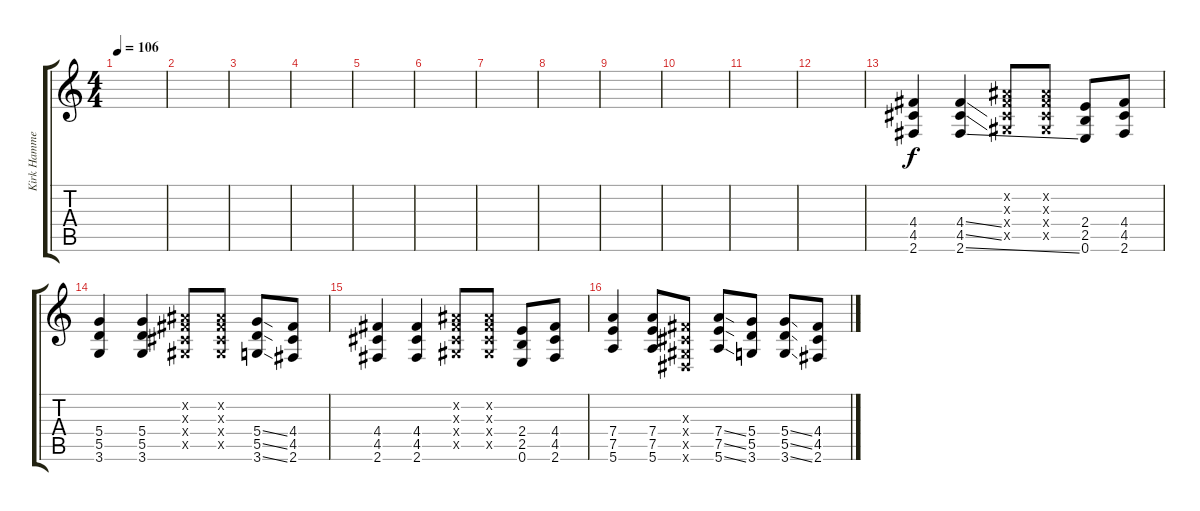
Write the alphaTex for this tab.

\track ("Kirk Hammett" "Kirk Hamme") {instrument distortionguitar}
\staff {score tabs}
\tuning (E4 B3 G3 D3 A2 E2) {hide}
\ts (4 4)
\tempo 106
\clef g2
\ks c
|
|
|
|
|
|
|
|
|
|
|
|
(4.4 4.5 2.6).4 (4.4{ss} 4.5{ss} 2.6{ss}).4 (-1.2{x} -1.3{x} -1.4{x} -1.5{x}).8 (-1.2{x} -1.3{x} -1.4{x} -1.5{x}).8 (2.4 2.5 0.6).8 (4.4 4.5 2.6).8 |
(5.4 5.5 3.6).4 (5.4 5.5 3.6).4 (-1.2{x} -1.3{x} -1.4{x} -1.5{x}).8 (-1.2{x} -1.3{x} -1.4{x} -1.5{x}).8 (5.4{ss} 5.5{ss} 3.6{ss}).8 (4.4 4.5 2.6).8 |
(4.4 4.5 2.6).4 (4.4 4.5 2.6).4 (-1.2{x} -1.3{x} -1.4{x} -1.5{x}).8 (-1.2{x} -1.3{x} -1.4{x} -1.5{x}).8 (2.4 2.5 0.6).8 (4.4 4.5 2.6).8 |
(7.4 7.5 5.6).4 (7.4 7.5 5.6).8 (-1.3{x} -1.4{x} -1.5{x} -1.6{x}).8 (7.4{ss} 7.5{ss} 5.6{ss}).8 (5.4 5.5 3.6).8 (5.4{ss} 5.5{ss} 3.6{ss}).8 (4.4 4.5 2.6).8
